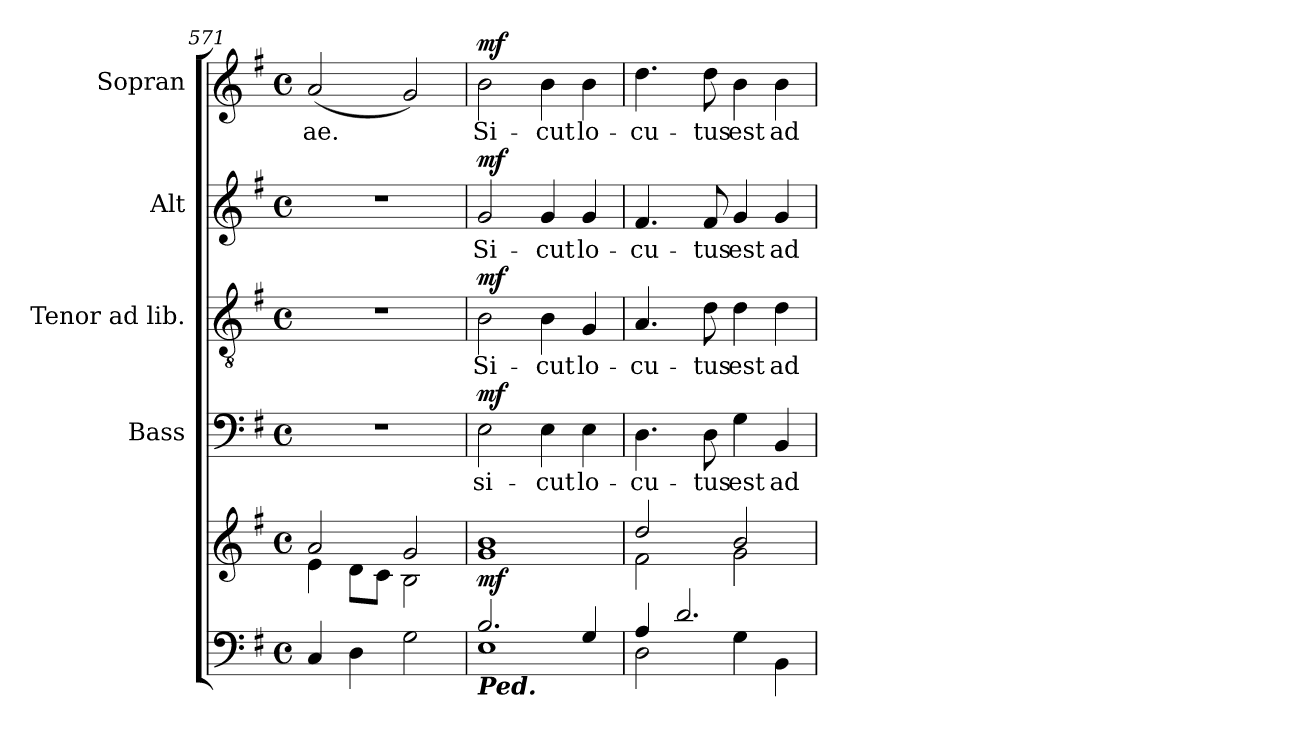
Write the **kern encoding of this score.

**kern	**kern	**dynam	**kern	**text	**dynam	**kern	**text	**dynam	**kern	**text	**dynam	**kern	**text	**dynam
*part5	*part5	*part5	*part4	*part4	*part4	*part3	*part3	*part3	*part2	*part2	*part2	*part1	*part1	*part1
*staff6	*staff5	*staff5/6	*staff4	*staff4	*staff4	*staff3	*staff3	*staff3	*staff2	*staff2	*staff2	*staff1	*staff1	*staff1
*	*	*	*I"Bass	*	*	*I"Tenor ad lib.	*	*	*I"Alt	*	*	*I"Sopran	*	*
*	*	*	*I'B.	*	*	*I'T.	*	*	*I'A.	*	*	*I'S.	*	*
*clefF4	*clefG2	*	*clefF4	*	*	*clefGv2	*	*	*clefG2	*	*	*clefG2	*	*
*k[f#]	*k[f#]	*	*k[f#]	*	*	*k[f#]	*	*	*k[f#]	*	*	*k[f#]	*	*
*G:	*G:	*	*G:	*	*	*G:	*	*	*G:	*	*	*G:	*	*
*M4/4	*M4/4	*	*M4/4	*	*	*M4/4	*	*	*M4/4	*	*	*M4/4	*	*
*met(c)	*met(c)	*	*met(c)	*	*	*met(c)	*	*	*met(c)	*	*	*met(c)	*	*
=571	=571	=571	=571	=571	=571	=571	=571	=571	=571	=571	=571	=571	=571	=571
*	*^	*	*	*	*	*	*	*	*	*	*	*	*	*
!	!	!	!	!	!	!	!	!	!	!	!	!	!	!LO:LY:b	!
4C/	2a/	4e\	.	1r	.	.	1r	.	.	1r	.	.	(<2a/	-ae.	.
4D\	.	8d\L	.	.	.	.	.	.	.	.	.	.	.	.	.
.	.	8c\J	.	.	.	.	.	.	.	.	.	.	.	.	.
2G\	2g/	2B\	.	.	.	.	.	.	.	.	.	.	2g/)	.	.
=572	=572	=572	=572	=572	=572	=572	=572	=572	=572	=572	=572	=572	=572	=572	=572
*^	*	*	*	*	*	*	*	*	*	*	*	*	*	*	*
!LO:TX:b:Bi:t=Ped.	!	!	!	!	!	!	!	!	!	!	!	!	!	!	!	!
!	!	!	!	!LO:DY:b	!	!LO:LY:b	!LO:DY:a	!	!LO:LY:b	!LO:DY:a	!	!LO:LY:b	!LO:DY:a	!	!LO:LY:b	!LO:DY:a
2.B/	1E	1b	1g	mf	2E\	si-	mf	2B\	Si-	mf	2g/	Si-	mf	2b\	Si-	mf
!	!	!	!	!	!	!LO:LY:b	!	!	!LO:LY:b	!	!	!LO:LY:b	!	!	!LO:LY:b	!
.	.	.	.	.	4E\	-cut	.	4B\	-cut	.	4g/	-cut	.	4b\	-cut	.
!	!	!	!	!	!	!LO:LY:b	!	!	!LO:LY:b	!	!	!LO:LY:b	!	!	!LO:LY:b	!
4G/	.	.	.	.	4E\	lo-	.	4G/	lo-	.	4g/	lo-	.	4b\	lo-	.
=573	=573	=573	=573	=573	=573	=573	=573	=573	=573	=573	=573	=573	=573	=573	=573	=573
!	!	!	!	!	!	!LO:LY:b	!	!	!LO:LY:b	!	!	!LO:LY:b	!	!	!LO:LY:b	!
4A/	2D\	2dd/	2f#\	.	4.D\	-cu-	.	4.A/	-cu-	.	4.f#/	-cu-	.	4.dd\	-cu-	.
2.d/	.	.	.	.	.	.	.	.	.	.	.	.	.	.	.	.
!	!	!	!	!	!	!LO:LY:b	!	!	!LO:LY:b	!	!	!LO:LY:b	!	!	!LO:LY:b	!
.	.	.	.	.	8D\	-tus	.	8d\	-tus	.	8f#/	-tus	.	8dd\	-tus	.
!	!	!	!	!	!	!LO:LY:b	!	!	!LO:LY:b	!	!	!LO:LY:b	!	!	!LO:LY:b	!
.	4G\	2b/	2g\	.	4G\	est	.	4d\	est	.	4g/	est	.	4b\	est	.
!	!	!	!	!	!	!LO:LY:b	!	!	!LO:LY:b	!	!	!LO:LY:b	!	!	!LO:LY:b	!
.	4BB\	.	.	.	4BB/	ad	.	4d\	ad	.	4g/	ad	.	4b\	ad	.
*v	*v	*	*	*	*	*	*	*	*	*	*	*	*	*	*	*
*	*v	*v	*	*	*	*	*	*	*	*	*	*	*	*	*
=	=	=	=	=	=	=	=	=	=	=	=	=	=	=
*-	*-	*-	*-	*-	*-	*-	*-	*-	*-	*-	*-	*-	*-	*-
